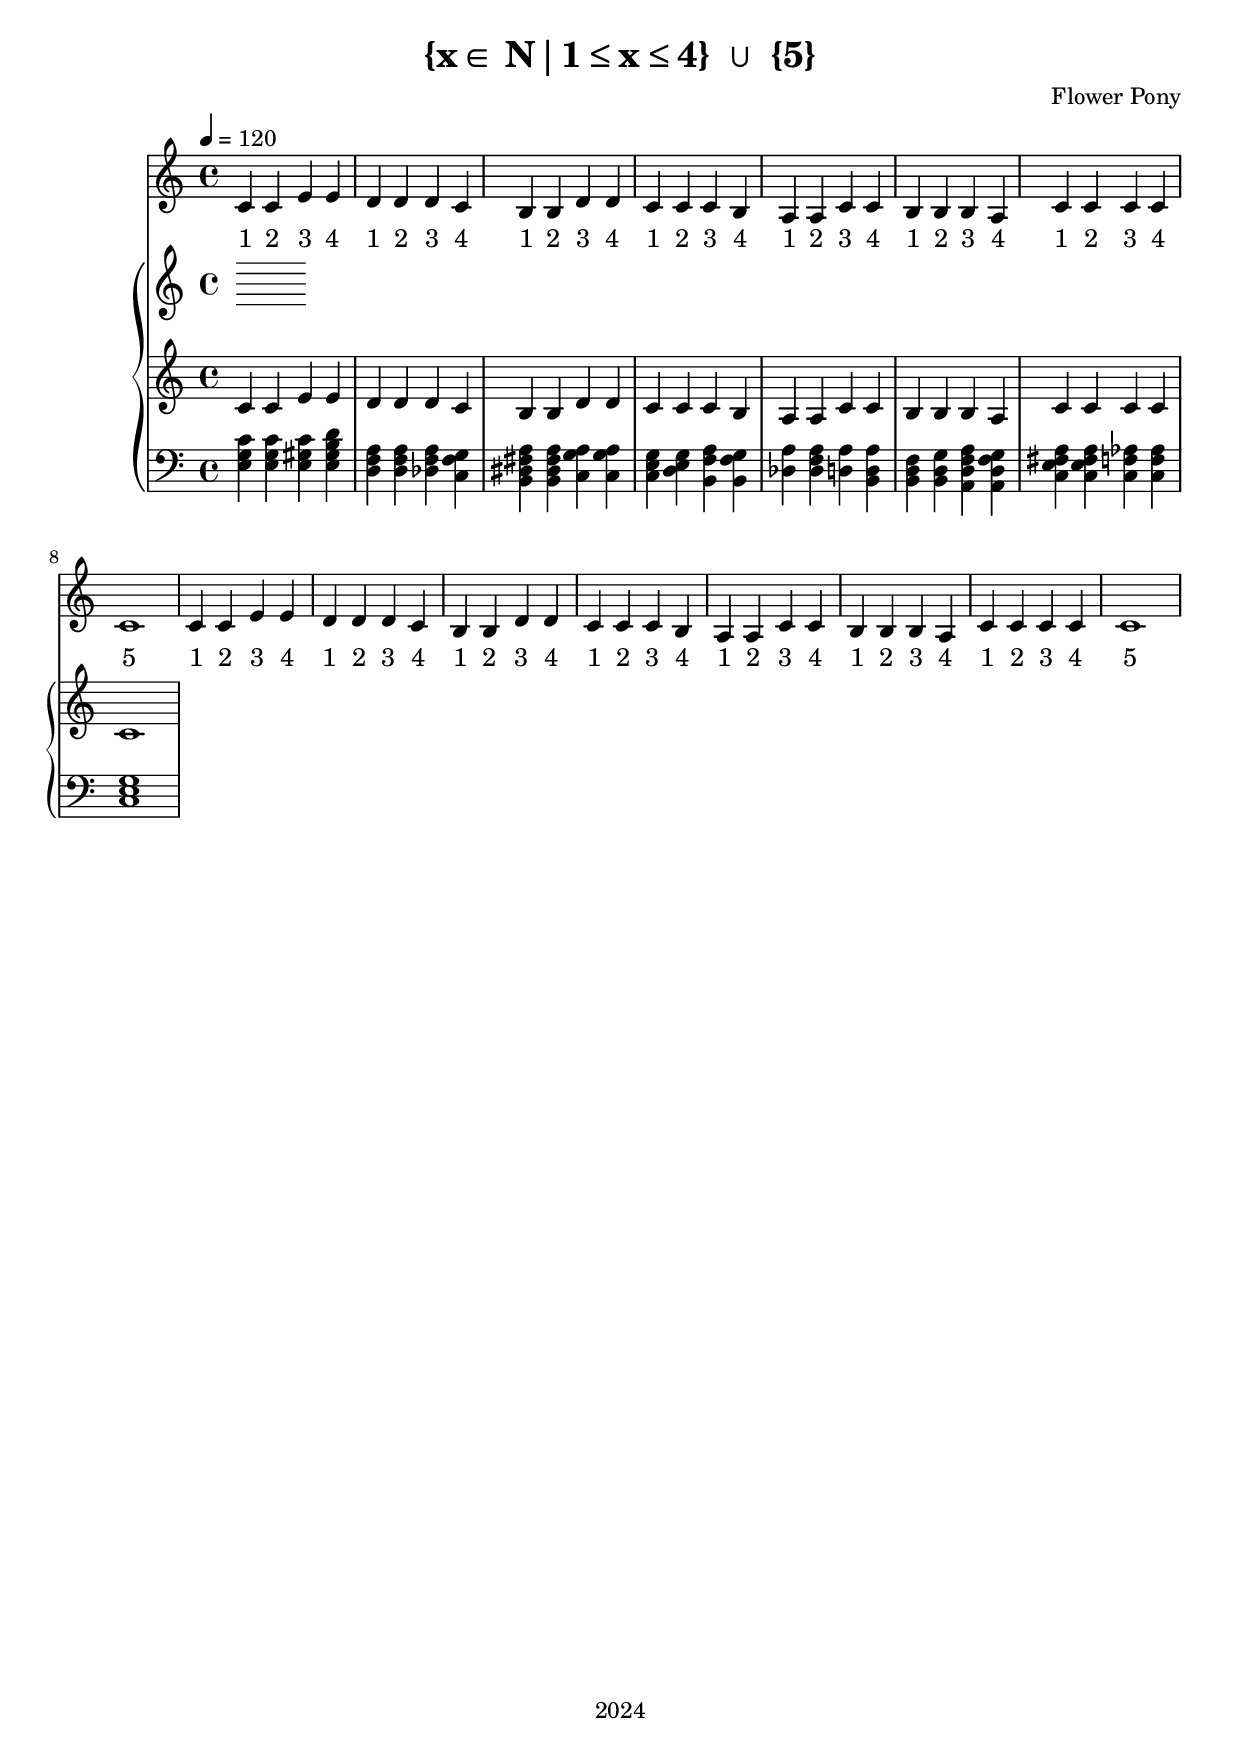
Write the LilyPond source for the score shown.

\version "2.21.0"

\header {
 date = "2024"
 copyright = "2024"
 title = "{x∈ N∣1≤x≤4} ∪ {5}"
 composer = "Flower Pony"
}

lyricsPattern =  \lyricmode {
  "1"4 "2"4 "3"4 "4"4
}

lyricsSection = \lyricmode { \lyricsPattern  
                                \lyricsPattern 
                                \lyricsPattern 
                                \lyricsPattern 
                                \lyricsPattern
                                \lyricsPattern
                                \lyricsPattern
                                "5"1  } 

melodyPattern = { c'4 c'4 e'4 e'4 
                                          d'4 d'4 d'4 c'4 
                                          b4  b4  d'4 d'4 
                                          c'4 c'4 c'4 b4 
                                          a4  a4  c'4 c'4 
                                          b4  b4  b4  a4
                                          c'4  c'4  c'4  c'4
                                          c'1 }


\book {
  \score {
  <<
    \new Staff = "singer" <<
      \new Voice = "vocal" { \time 4/4  \melodyPattern
                                        \melodyPattern }
      \addlyrics { \time 4/4 

                    \lyricsSection
                    \lyricsSection }
                            
    >>
\new PianoStaff = "piano" <<
      \tempo 4 = 120 % This sets the quarter note (crotchet) to 120 BPM
      \new Staff = "upper" { 
        \clef treble 
        \time 4/4 


                                        { c'4 c'4 e'4 e'4 
                                          d'4 d'4 d'4 c'4 
                                          b4  b4  d'4 d'4 
                                          c'4 c'4 c'4 b4 
                                          a4  a4  c'4 c'4 
                                          b4  b4  b4  a4
                                          c'4  c'4  c'4  c'4
                                          c'1}
      }
      \new Staff = "lower" { 
        \clef bass 
        \time 4/4 { 
          <e g c'>4 <e g c'>4 <e gis c'>4 <e gis b d'>4
          <d f a>4 <d f a>4  <des f a>4 <c f g>4
          <b, dis fis a>4 <b, dis fis a>4 <c g a>4 <c g a>4
          <c e g>4 <d e g>4 <b, f a>4 <b, f g>4 
          <a des>4 <a f des>4 <a d>4 <b, a d>4 
          <b, d f>4 <b, d g>4 <a, d f a>4 <a, d f g>4
          <c e fis a>4 <c e fis a>4 <c f aes>4 <c f aes>4
          <c e g>1} 
      }
    >>


  >>
  \layout { }
  \midi { }
  }
}
